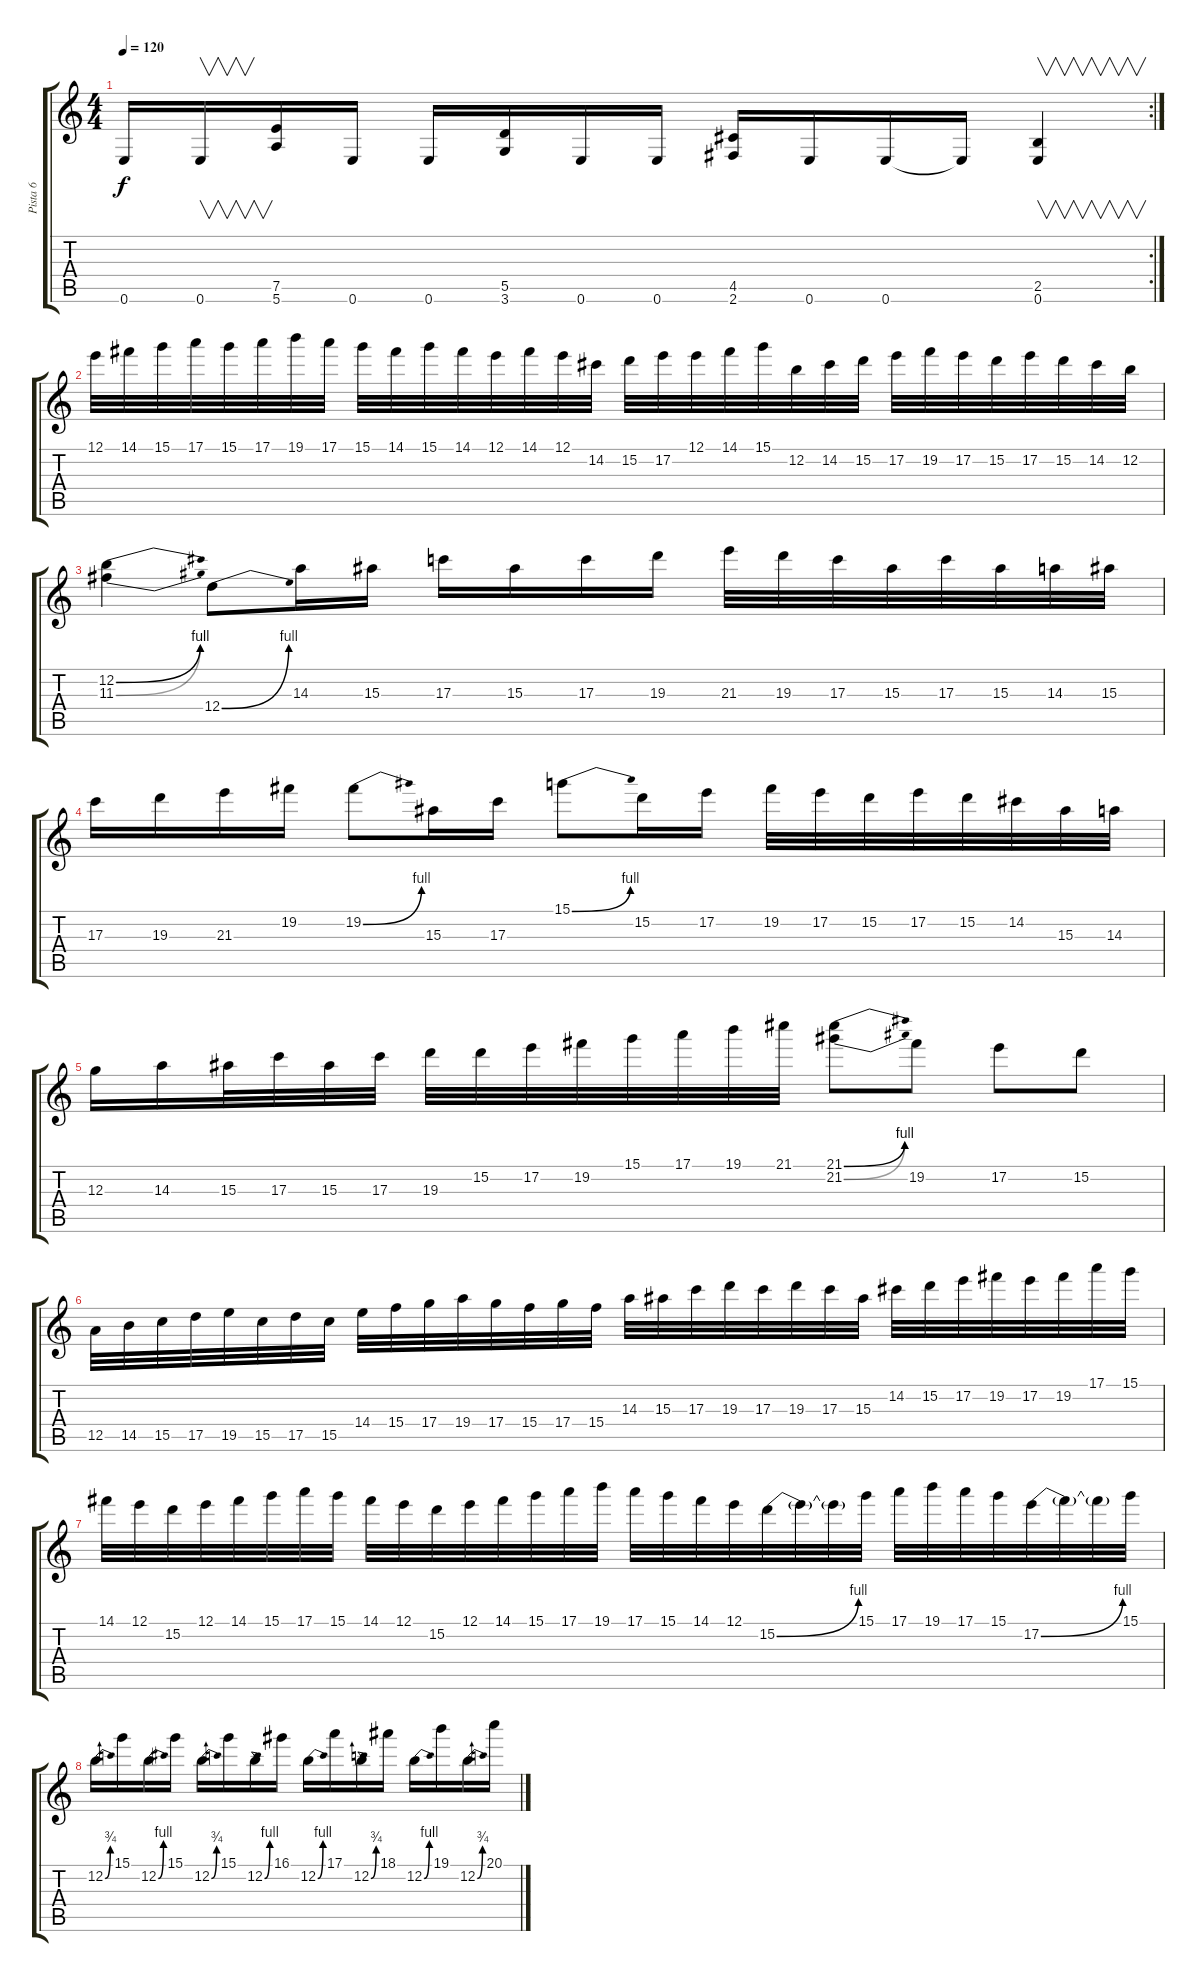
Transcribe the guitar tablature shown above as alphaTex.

\track ("Pista 6" "Pista 6") {instrument overdrivenguitar}
\staff {score tabs}
\tuning (E4 B3 G3 D3 A2 E2) {hide}
\rc 2
\ts (4 4)
\tempo 120
\clef g2
\ks c
0.6.16{dy f} 0.6.16{v} (7.5 5.6).16 0.6.16 0.6.16 (5.5 3.6).16 0.6.16 0.6.16 (4.5 2.6).16 0.6.16 0.6.16 0.6{t}.16 (2.5 0.6).4{v} |
12.1.32 14.1.32 15.1.32 17.1.32 15.1.32 17.1.32 19.1.32 17.1.32 15.1.32 14.1.32 15.1.32 14.1.32 12.1.32 14.1.32 12.1.32 14.2.32 15.2.32 17.2.32 12.1.32 14.1.32 15.1.32 12.2.32 14.2.32 15.2.32 17.2.32 19.2.32 17.2.32 15.2.32 17.2.32 15.2.32 14.2.32 12.2.32 |
(12.2{be (bend 0 0 60 4)} 11.3{be (bend 0 0 60 4)}).4 12.4{be (bend 0 0 60 4)}.8 14.3.16 15.3.16 17.3.16 15.3.16 17.3.16 19.3.16 21.3.32 19.3.32 17.3.32 15.3.32 17.3.32 15.3.32 14.3.32 15.3.32 |
17.3.16 19.3.16 21.3.16 19.2.16 19.2{be (bend 0 0 60 4)}.8 15.3.16 17.3.16 15.1{be (bend 0 0 60 4)}.8 15.2.16 17.2.16 19.2.32 17.2.32 15.2.32 17.2.32 15.2.32 14.2.32 15.3.32 14.3.32 |
12.3.16 14.3.16 15.3.32 17.3.32 15.3.32 17.3.32 19.3.32 15.2.32 17.2.32 19.2.32 15.1.32 17.1.32 19.1.32 21.1.32 (21.1{be (bend 0 0 60 4)} 21.2{be (bend 0 0 60 4)}).8 19.2.8 17.2.8 15.2.8 |
12.5.32 14.5.32 15.5.32 17.5.32 19.5.32 15.5.32 17.5.32 15.5.32 14.4.32 15.4.32 17.4.32 19.4.32 17.4.32 15.4.32 17.4.32 15.4.32 14.3.32 15.3.32 17.3.32 19.3.32 17.3.32 19.3.32 17.3.32 15.3.32 14.2.32 15.2.32 17.2.32 19.2.32 17.2.32 19.2.32 17.1.32 15.1.32 |
14.1.32 12.1.32 15.2.32 12.1.32 14.1.32 15.1.32 17.1.32 15.1.32 14.1.32 12.1.32 15.2.32 12.1.32 14.1.32 15.1.32 17.1.32 19.1.32 17.1.32 15.1.32 14.1.32 12.1.32 15.2{be (bend 0 0 60 4)}.32 15.2{t}.32 15.2{t}.32 15.1.32 17.1.32 19.1.32 17.1.32 15.1.32 17.2{be (bend 0 0 60 4)}.32 17.2{t}.32 17.2{t}.32 15.1.32 |
12.2{be (bend 0 0 60 3)}.16 15.1.16 12.2{be (bend 0 0 60 4)}.16 15.1.16 12.2{be (bend 0 0 60 3)}.16 15.1.16 12.2{be (bend 0 0 60 4)}.16 16.1.16 12.2{be (bend 0 0 60 4)}.16 17.1.16 12.2{be (bend 0 0 60 3)}.16 18.1.16 12.2{be (bend 0 0 60 4)}.16 19.1.16 12.2{be (bend 0 0 60 3)}.16 20.1.16
